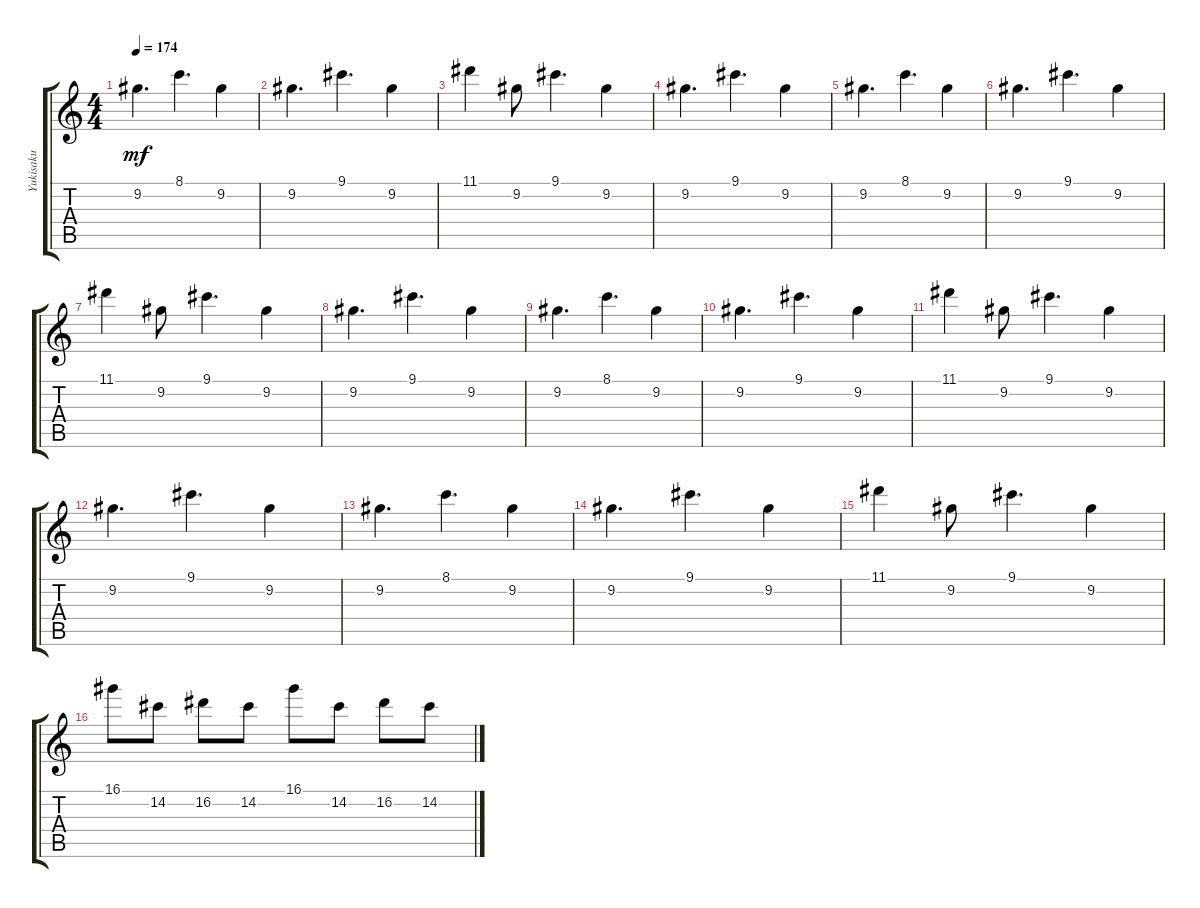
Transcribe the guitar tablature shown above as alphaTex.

\track ("Yukisaku" "Yukisaku") {instrument overdrivenguitar}
\staff {score tabs}
\tuning (E4 B3 G3 D3 A2 E2) {hide}
\ts (4 4)
\tempo 174
\clef g2
\ks c
9.2.4{d dy mf} 8.1.4{d} 9.2.4 |
9.2.4{d} 9.1.4{d} 9.2.4 |
11.1.4 9.2.8 9.1.4{d} 9.2.4 |
9.2.4{d} 9.1.4{d} 9.2.4 |
9.2.4{d} 8.1.4{d} 9.2.4 |
9.2.4{d} 9.1.4{d} 9.2.4 |
11.1.4 9.2.8 9.1.4{d} 9.2.4 |
9.2.4{d} 9.1.4{d} 9.2.4 |
9.2.4{d} 8.1.4{d} 9.2.4 |
9.2.4{d} 9.1.4{d} 9.2.4 |
11.1.4 9.2.8 9.1.4{d} 9.2.4 |
9.2.4{d} 9.1.4{d} 9.2.4 |
9.2.4{d} 8.1.4{d} 9.2.4 |
9.2.4{d} 9.1.4{d} 9.2.4 |
11.1.4 9.2.8 9.1.4{d} 9.2.4 |
16.1.8 14.2.8 16.2.8 14.2.8 16.1.8 14.2.8 16.2.8 14.2.8
